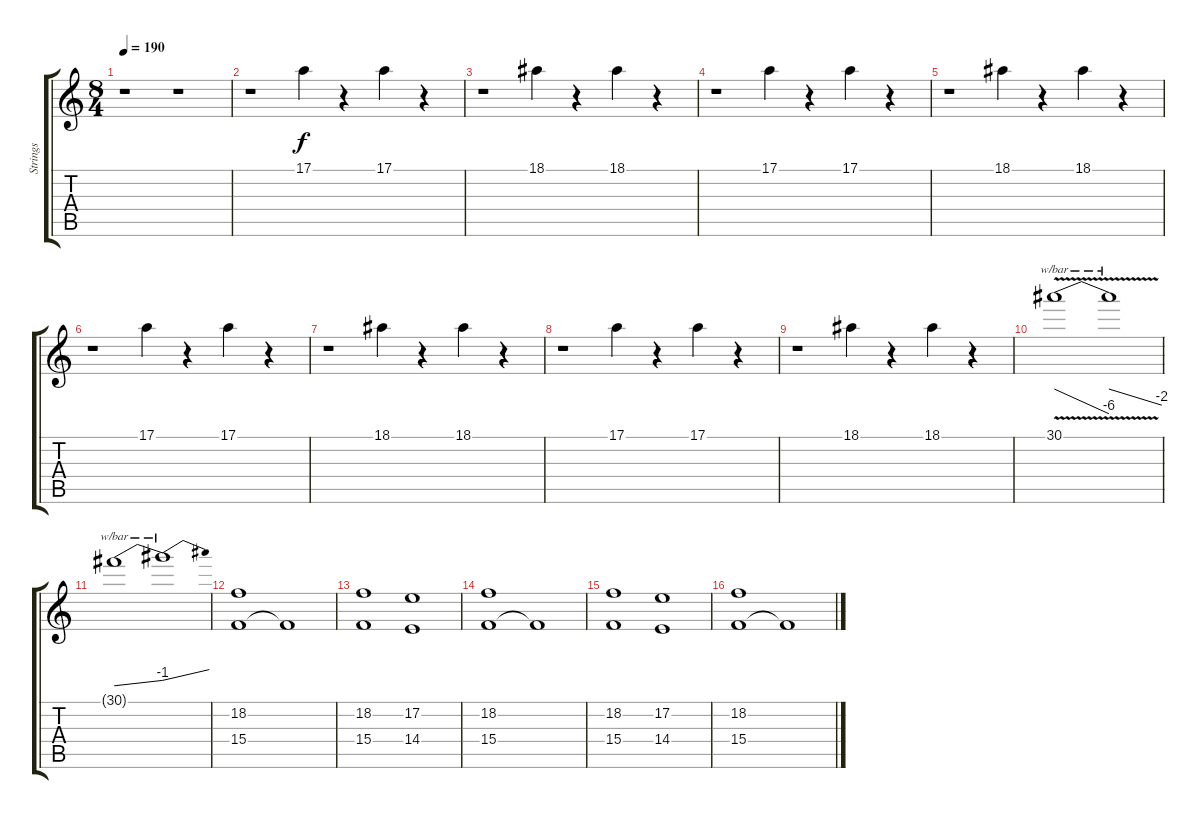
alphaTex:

\track ("Strings" "Strings") {instrument pad3polysynth}
\staff {score tabs}
\tuning (E4 B3 G3 D3 A2 E2) {hide}
\ts (8 4)
\tempo 190
\clef g2
\ks c
r.1{dy f} r.1 |
r.1 17.1.4 r.4 17.1.4 r.4 |
r.1 18.1.4 r.4 18.1.4 r.4 |
r.1 17.1.4 r.4 17.1.4 r.4 |
r.1 18.1.4 r.4 18.1.4 r.4 |
r.1 17.1.4 r.4 17.1.4 r.4 |
r.1 18.1.4 r.4 18.1.4 r.4 |
r.1 17.1.4 r.4 17.1.4 r.4 |
r.1 18.1.4 r.4 18.1.4 r.4{volume 0} |
30.1{v}.1{tbe (dive default 0 0 60 -24) volume 8 balance 16} 30.1{t}.1{tbe (dive default 0 0 60 -8)} |
30.1{t}.1{tbe (dive default 0 -8 60 -4) volume 0 balance 0} 30.1{t}.1{tbe (dive default 0 -4 60 0)} |
(18.2 15.4).1{volume 8 balance 8} 15.4{t}.1 |
(18.2 15.4).1 (17.2 14.4).1 |
(18.2 15.4).1{volume 8 balance 8} 15.4{t}.1 |
(18.2 15.4).1 (17.2 14.4).1 |
(18.2 15.4).1{volume 8 balance 8} 15.4{t}.1
